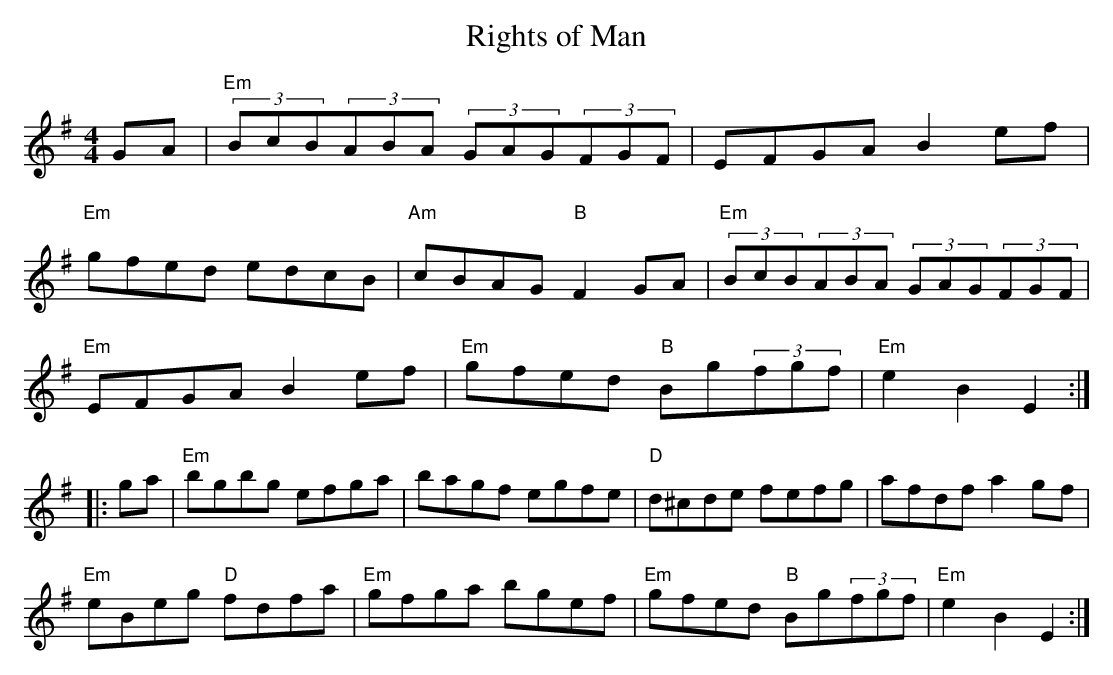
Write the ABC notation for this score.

X:1
T:Rights of Man
M:4/4
L:1/4
K:Em
G/2A/2|(3"Em"B/2c/2B/2(3A/2B/2A/2 (3G/2A/2G/2(3F/2G/2F/2|E/2F/2G/2A/2 Be/2f/2|
"Em"g/2f/2e/2d/2 e/2d/2c/2B/2|"Am"c/2B/2A/2G/2 "B"FG/2A/2|\
(3"Em"B/2c/2B/2(3A/2B/2A/2 (3G/2A/2G/2(3F/2G/2F/2|
"Em"E/2F/2G/2A/2 Be/2f/2|"Em"g/2f/2e/2d/2 "B"B/2g/2(3f/2g/2f/2|"Em"eB E:|
|:g/2a/2|"Em"b/2g/2b/2g/2 e/2f/2g/2a/2|b/2a/2g/2f/2 e/2g/2f/2e/2|\
"D"d/2^c/2d/2e/2 f/2e/2f/2g/2|a/2f/2d/2f/2 ag/2-f/2|
"Em"e/2B/2e/2g/2 "D"f/2d/2f/2a/2|"Em"g/2f/2g/2a/2 b/2g/2e/2f/2|\
"Em"g/2f/2e/2d/2 "B"B/2g/2(3f/2g/2f/2|"Em"eB E:|
